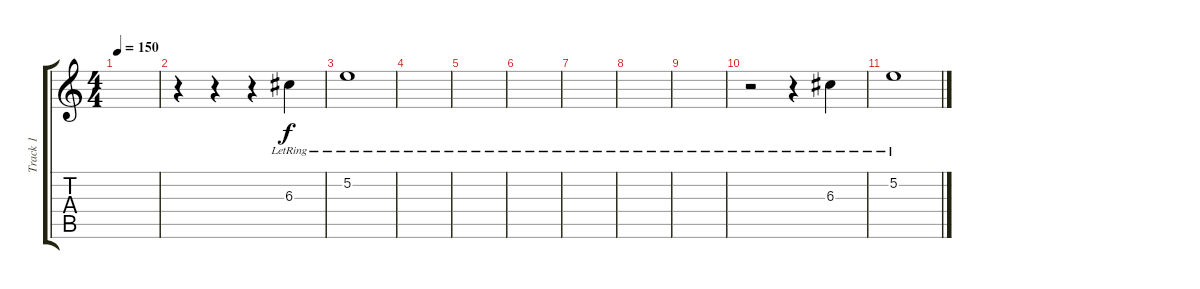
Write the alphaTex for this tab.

\track ("Track 1" "Track 1") {instrument overdrivenguitar}
\staff {score tabs}
\tuning (E4 B3 G3 D3 A2 E2) {hide}
\ts (4 4)
\tempo 150
\clef g2
\ks c
|
r.4 r.4 r.4 6.3{lr}.4 |
5.2{lr}.1 |
|
|
|
|
|
|
r.2 r.4 6.3{lr}.4 |
5.2{lr}.1
